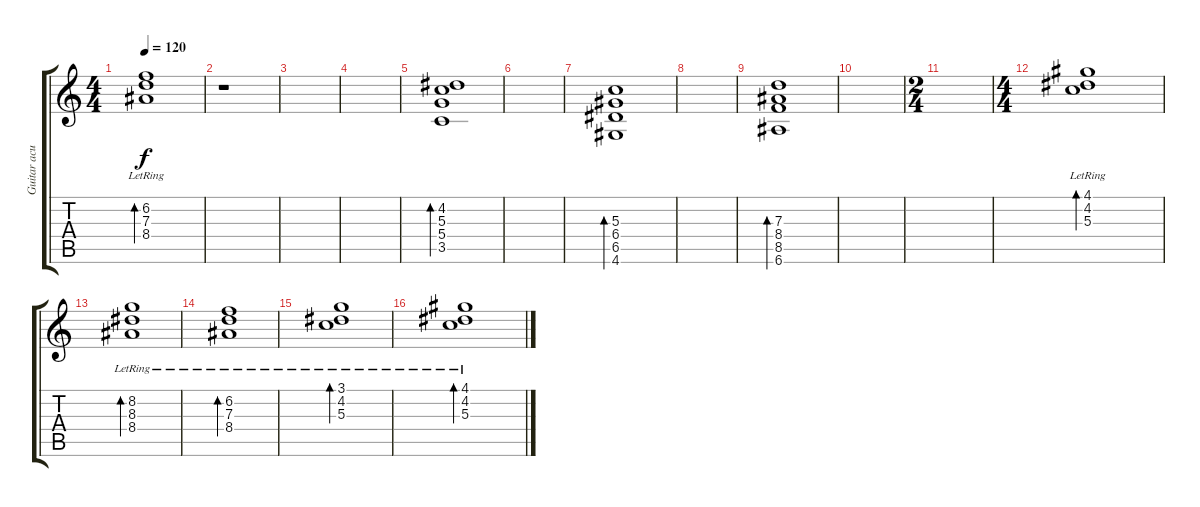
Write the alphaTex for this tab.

\track ("Guitar acustic" "Guitar acu") {instrument acousticguitarsteel}
\staff {score tabs}
\tuning (E4 B3 G3 D3 A2 E2) {hide}
\ts (4 4)
\tempo 120
\clef g2
\ks c
(6.2{lr} 7.3{lr} 8.4{lr}).1{bd 60 dy f} |
r.1{volume 5} |
|
|
(4.2 5.3 5.4 3.5).1{bd 240} |
|
(5.3 6.4 6.5 4.6).1{bd 240} |
|
(7.3 8.4 8.5 6.6).1{bd 240} |
|
\ts (2 4)
|
\ts (4 4)
(4.1{lr} 4.2{lr} 5.3{lr}).1{bd 60 volume 10 instrument acousticguitarsteel} |
(8.2{lr} 8.3{lr} 8.4{lr}).1{bd 60} |
(6.2{lr} 7.3{lr} 8.4{lr}).1{bd 60} |
(3.1{lr} 4.2{lr} 5.3{lr}).1{bd 60} |
(4.1{lr} 4.2{lr} 5.3{lr}).1{bd 60}
